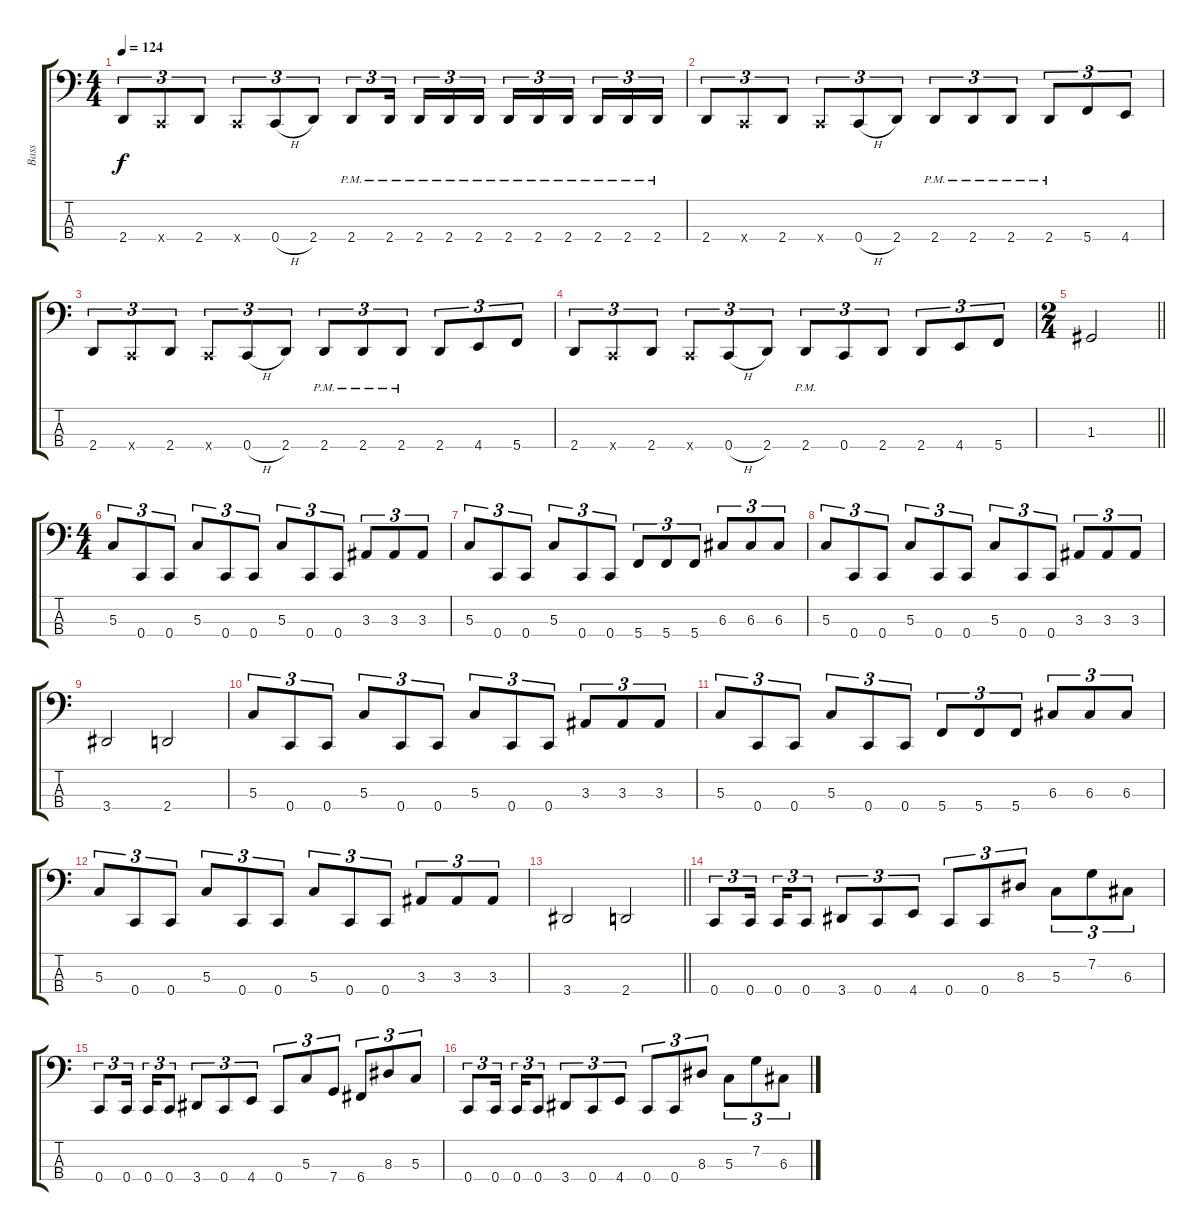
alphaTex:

\track ("Bass" "Bass") {instrument slapbass1}
\staff {score tabs}
\tuning (F2 C2 G1 C1) {hide}
\ts (4 4)
\tempo 124
\clef f4
\ks c
2.4.8{tu (3 2) dy f} 0.4{x}.8{tu (3 2)} 2.4.8{tu (3 2)} 0.4{x}.8{tu (3 2)} 0.4{h}.8{tu (3 2)} 2.4.8{tu (3 2)} 2.4{pm}.8{tu (3 2)} 2.4{pm}.16{tu (3 2)} 2.4{pm}.16{tu (3 2)} 2.4{pm}.16{tu (3 2)} 2.4{pm}.16{tu (3 2)} 2.4{pm}.16{tu (3 2)} 2.4{pm}.16{tu (3 2)} 2.4{pm}.16{tu (3 2)} 2.4{pm}.16{tu (3 2)} 2.4{pm}.16{tu (3 2)} 2.4{pm}.16{tu (3 2)} |
2.4.8{tu (3 2)} 0.4{x}.8{tu (3 2)} 2.4.8{tu (3 2)} 0.4{x}.8{tu (3 2)} 0.4{h}.8{tu (3 2)} 2.4.8{tu (3 2)} 2.4{pm}.8{tu (3 2)} 2.4{pm}.8{tu (3 2)} 2.4{pm}.8{tu (3 2)} 2.4{pm}.8{tu (3 2)} 5.4.8{tu (3 2)} 4.4.8{tu (3 2)} |
2.4.8{tu (3 2)} 0.4{x}.8{tu (3 2)} 2.4.8{tu (3 2)} 0.4{x}.8{tu (3 2)} 0.4{h}.8{tu (3 2)} 2.4.8{tu (3 2)} 2.4{pm}.8{tu (3 2)} 2.4{pm}.8{tu (3 2)} 2.4{pm}.8{tu (3 2)} 2.4.8{tu (3 2)} 4.4.8{tu (3 2)} 5.4.8{tu (3 2)} |
2.4.8{tu (3 2)} 0.4{x}.8{tu (3 2)} 2.4.8{tu (3 2)} 0.4{x}.8{tu (3 2)} 0.4{h}.8{tu (3 2)} 2.4.8{tu (3 2)} 2.4{pm}.8{tu (3 2)} 0.4.8{tu (3 2)} 2.4.8{tu (3 2)} 2.4.8{tu (3 2)} 4.4.8{tu (3 2)} 5.4.8{tu (3 2)} |
\ts (2 4)
\barLineRight lightlight
1.3.2 |
\ts (4 4)
5.3.8{tu (3 2)} 0.4.8{tu (3 2)} 0.4.8{tu (3 2)} 5.3.8{tu (3 2)} 0.4.8{tu (3 2)} 0.4.8{tu (3 2)} 5.3.8{tu (3 2)} 0.4.8{tu (3 2)} 0.4.8{tu (3 2)} 3.3.8{tu (3 2)} 3.3.8{tu (3 2)} 3.3.8{tu (3 2)} |
5.3.8{tu (3 2)} 0.4.8{tu (3 2)} 0.4.8{tu (3 2)} 5.3.8{tu (3 2)} 0.4.8{tu (3 2)} 0.4.8{tu (3 2)} 5.4.8{tu (3 2)} 5.4.8{tu (3 2)} 5.4.8{tu (3 2)} 6.3.8{tu (3 2)} 6.3.8{tu (3 2)} 6.3.8{tu (3 2)} |
5.3.8{tu (3 2)} 0.4.8{tu (3 2)} 0.4.8{tu (3 2)} 5.3.8{tu (3 2)} 0.4.8{tu (3 2)} 0.4.8{tu (3 2)} 5.3.8{tu (3 2)} 0.4.8{tu (3 2)} 0.4.8{tu (3 2)} 3.3.8{tu (3 2)} 3.3.8{tu (3 2)} 3.3.8{tu (3 2)} |
3.4.2 2.4.2 |
5.3.8{tu (3 2)} 0.4.8{tu (3 2)} 0.4.8{tu (3 2)} 5.3.8{tu (3 2)} 0.4.8{tu (3 2)} 0.4.8{tu (3 2)} 5.3.8{tu (3 2)} 0.4.8{tu (3 2)} 0.4.8{tu (3 2)} 3.3.8{tu (3 2)} 3.3.8{tu (3 2)} 3.3.8{tu (3 2)} |
5.3.8{tu (3 2)} 0.4.8{tu (3 2)} 0.4.8{tu (3 2)} 5.3.8{tu (3 2)} 0.4.8{tu (3 2)} 0.4.8{tu (3 2)} 5.4.8{tu (3 2)} 5.4.8{tu (3 2)} 5.4.8{tu (3 2)} 6.3.8{tu (3 2)} 6.3.8{tu (3 2)} 6.3.8{tu (3 2)} |
5.3.8{tu (3 2)} 0.4.8{tu (3 2)} 0.4.8{tu (3 2)} 5.3.8{tu (3 2)} 0.4.8{tu (3 2)} 0.4.8{tu (3 2)} 5.3.8{tu (3 2)} 0.4.8{tu (3 2)} 0.4.8{tu (3 2)} 3.3.8{tu (3 2)} 3.3.8{tu (3 2)} 3.3.8{tu (3 2)} |
\barLineRight lightlight
3.4.2 2.4.2 |
0.4.8{tu (3 2)} 0.4.16{tu (3 2)} 0.4.16{tu (3 2)} 0.4.8{tu (3 2)} 3.4.8{tu (3 2)} 0.4.8{tu (3 2)} 4.4.8{tu (3 2)} 0.4.8{tu (3 2)} 0.4.8{tu (3 2)} 8.3.8{tu (3 2)} 5.3.8{tu (3 2)} 7.2.8{tu (3 2)} 6.3.8{tu (3 2)} |
0.4.8{tu (3 2)} 0.4.16{tu (3 2)} 0.4.16{tu (3 2)} 0.4.8{tu (3 2)} 3.4.8{tu (3 2)} 0.4.8{tu (3 2)} 4.4.8{tu (3 2)} 0.4.8{tu (3 2)} 5.3.8{tu (3 2)} 7.4.8{tu (3 2)} 6.4.8{tu (3 2)} 8.3.8{tu (3 2)} 5.3.8{tu (3 2)} |
0.4.8{tu (3 2)} 0.4.16{tu (3 2)} 0.4.16{tu (3 2)} 0.4.8{tu (3 2)} 3.4.8{tu (3 2)} 0.4.8{tu (3 2)} 4.4.8{tu (3 2)} 0.4.8{tu (3 2)} 0.4.8{tu (3 2)} 8.3.8{tu (3 2)} 5.3.8{tu (3 2)} 7.2.8{tu (3 2)} 6.3.8{tu (3 2)}
